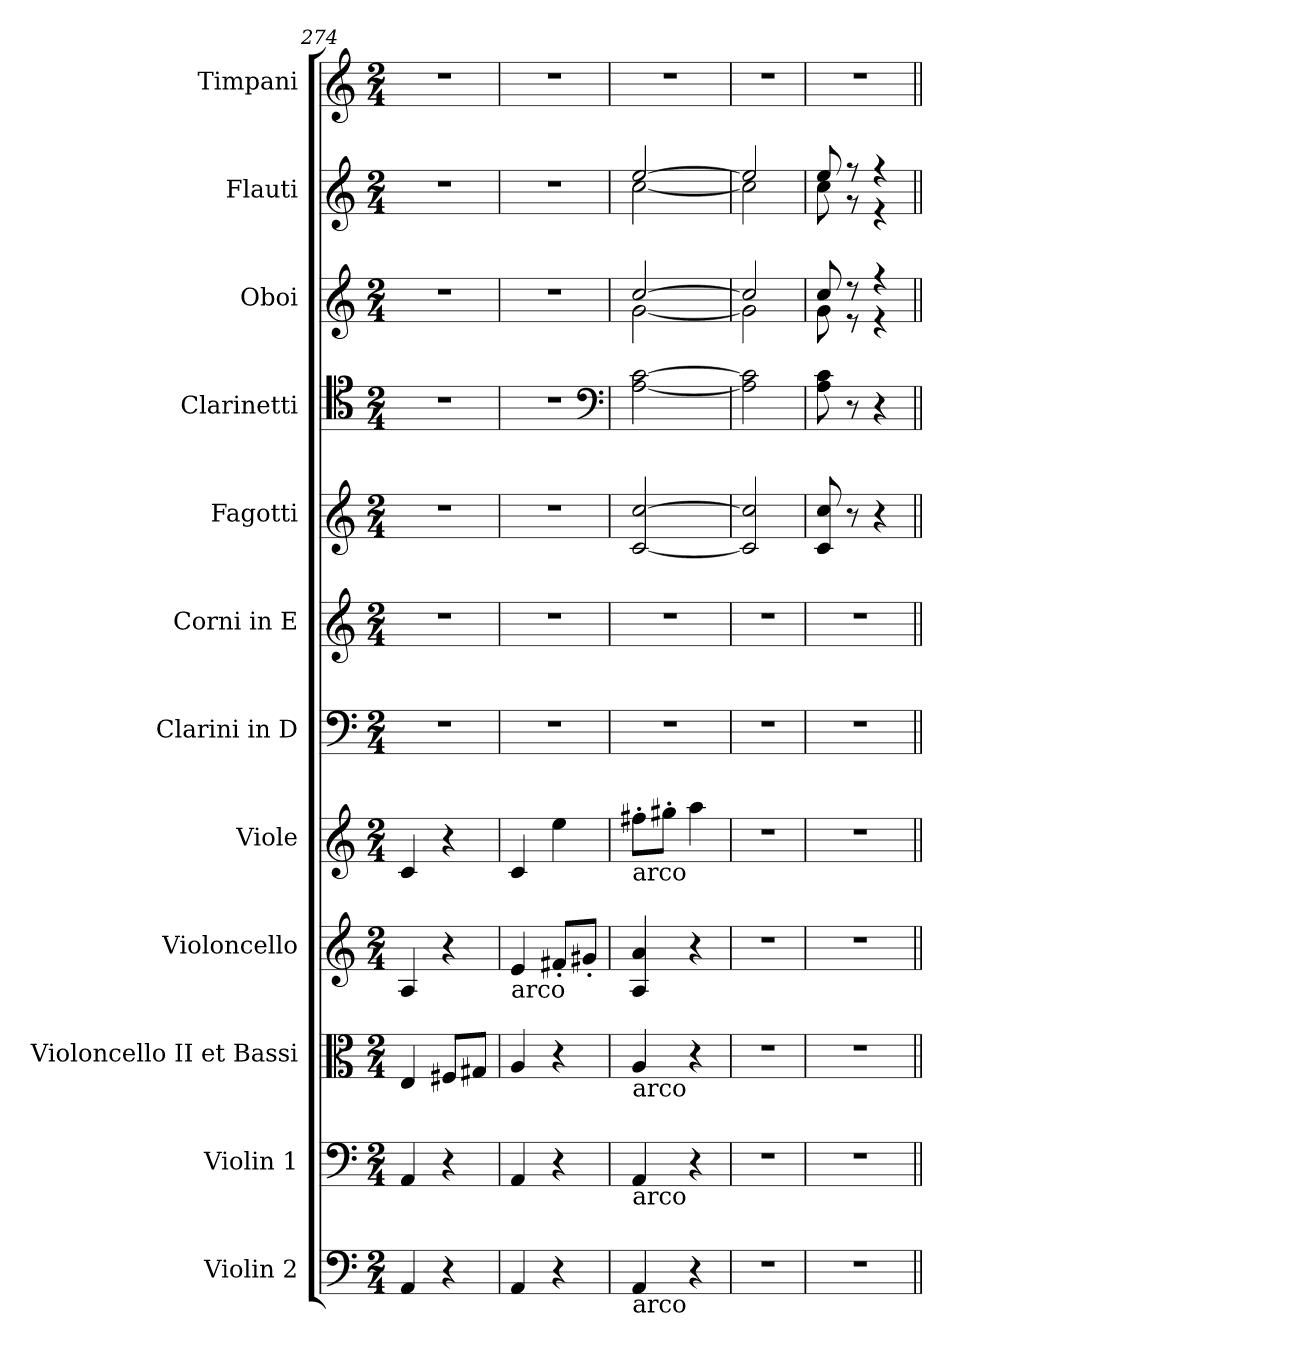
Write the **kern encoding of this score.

**kern	**kern	**kern	**dynam	**kern	**dynam	**kern	**dynam	**kern	**kern	**kern	**dynam	**kern	**dynam	**kern	**dynam	**kern	**dynam	**kern
*part12	*part11	*part10	*part10	*part9	*part9	*part8	*part8	*part7	*part6	*part5	*part5	*part4	*part4	*part3	*part3	*part2	*part2	*part1
*staff12	*staff11	*staff10	*staff10	*staff9	*staff9	*staff8	*staff8	*staff7	*staff6	*staff5	*staff5	*staff4	*staff4	*staff3	*staff3	*staff2	*staff2	*staff1
*I"Violin 2	*I"Violin 1	*I"Violoncello II et Bassi	*	*I"Violoncello	*	*I"Viole	*	*I"Clarini in D	*I"Corni in E	*I"Fagotti	*	*I"Clarinetti	*	*I"Oboi	*	*I"Flauti	*	*I"Timpani
*I'Vln	*I'Vln	*I'Vc	*	*I'Vc	*	*	*	*	*	*	*	*I'Cl	*	*I'Ob	*	*I'Fl	*	*I'Timp
*clefF4	*clefF4	*clefC3	*	*clefG2	*	*clefG2	*	*clefF4	*clefG2	*clefG2	*	*clefC4	*	*clefG2	*	*clefG2	*	*clefG2
*	*	*	*	*	*	*	*	*	*ITrd-1c-2	*ITrd5c8	*	*	*	*ITrd2c3	*	*	*	*
*k[]	*k[]	*k[]	*	*k[]	*	*k[]	*	*k[]	*k[f#c#]	*k[f#c#g#d#]	*	*k[]	*	*k[f#c#g#]	*	*k[]	*	*k[]
*M2/4	*M2/4	*M2/4	*	*M2/4	*	*M2/4	*	*M2/4	*M2/4	*M2/4	*	*M2/4	*	*M2/4	*	*M2/4	*	*M2/4
=274	=274	=274	=274	=274	=274	=274	=274	=274	=274	=274	=274	=274	=274	=274	=274	=274	=274	=274
4AA/	4AA/	4E/	.	4A/	.	4c/	.	2r	2r	2r	.	2r	.	2r	.	2r	.	2r
4r	4r	8F#X/L	.	4r	.	4r	.	.	.	.	.	.	.	.	.	.	.	.
.	.	8G#X/J	.	.	.	.	.	.	.	.	.	.	.	.	.	.	.	.
=275	=275	=275	=275	=275	=275	=275	=275	=275	=275	=275	=275	=275	=275	=275	=275	=275	=275	=275
!	!	!	!	!LO:TX:b:t=arco	!	!	!	!	!	!	!	!	!	!	!	!	!	!
4AA/	4AA/	4A/	.	4e/	.	4c/	.	2r	2r	2r	.	2r	.	2r	.	2r	.	2r
4r	4r	4r	.	8f#X'/L	.	4ee\	.	.	.	.	.	.	.	.	.	.	.	.
.	.	.	.	8g#X'/J	.	.	.	.	.	.	.	.	.	.	.	.	.	.
*	*	*	*	*	*	*	*	*	*	*	*	*clefF4	*	*	*	*	*	*
=276	=276	=276	=276	=276	=276	=276	=276	=276	=276	=276	=276	=276	=276	=276	=276	=276	=276	=276
*	*	*	*	*	*	*	*	*	*	*	*	*	*	*^	*	*^	*	*
!	!	!	!	!	!	!LO:TX:b:t=arco	!	!	!	!	!	!	!	!	!	!	!	!	!	!
!	!	!LO:TX:b:t=arco	!	!	!	!	!	!	!	!	!	!	!	!	!	!	!	!	!	!
!	!LO:TX:b:t=arco	!	!	!	!	!	!	!	!	!	!	!	!	!	!	!	!	!	!	!
!LO:TX:b:t=arco	!	!	!	!	!	!	!	!	!	!	!	!	!	!	!	!	!	!	!	!
!	!	!	!LO:DY:b	!	!LO:DY:b	!	!LO:DY:b	!	!	!	!LO:DY:b	!	!LO:DY:b	!	!	!LO:DY:b	!	!	!LO:DY:b	!
4AA/	4AA/	4A/	F	4A/ 4a/	F	8ff#X'\L	F	2r	2r	[2E/ [2e/	F	[2A\ [2c\	F	[2a/	[2e\	F	[2ee/	[2cc\	F	2r
.	.	.	.	.	.	8gg#X'\J	.	.	.	.	.	.	.	.	.	.	.	.	.	.
4r	4r	4r	.	4r	.	4aa\	.	.	.	.	.	.	.	.	.	.	.	.	.	.
!!LO:PB:g=z
=277	=277	=277	=277	=277	=277	=277	=277	=277	=277	=277	=277	=277	=277	=277	=277	=277	=277	=277	=277	=277
2r	2r	2r	.	2r	.	2r	.	2r	2r	2E]/ 2e]/	.	2A]\ 2c]\	.	2a/]	2e\]	.	2ee/]	2cc\]	.	2r
=278	=278	=278	=278	=278	=278	=278	=278	=278	=278	=278	=278	=278	=278	=278	=278	=278	=278	=278	=278	=278
!	!	!	!	!	!	!	!	!	!	!	!LO:DY:b	!	!LO:DY:b	!	!	!LO:DY:b	!	!	!LO:DY:b	!
2r	2r	2r	.	2r	.	2r	.	2r	2r	8E/ 8e/	PP	8A\ 8c\	PP	8a/	8e\	PP	8ee/	8cc\	PP	2r
.	.	.	.	.	.	.	.	.	.	8r	.	8r	.	8r	8r	.	8r	8r	.	.
.	.	.	.	.	.	.	.	.	.	4r	.	4r	.	4r	4r	.	4r	4r	.	.
*	*	*	*	*	*	*	*	*	*	*	*	*	*	*v	*v	*	*	*	*	*
*	*	*	*	*	*	*	*	*	*	*	*	*	*	*	*	*v	*v	*	*
=||	=||	=||	=||	=||	=||	=||	=||	=||	=||	=||	=||	=||	=||	=||	=||	=||	=||	=||
*-	*-	*-	*-	*-	*-	*-	*-	*-	*-	*-	*-	*-	*-	*-	*-	*-	*-	*-
